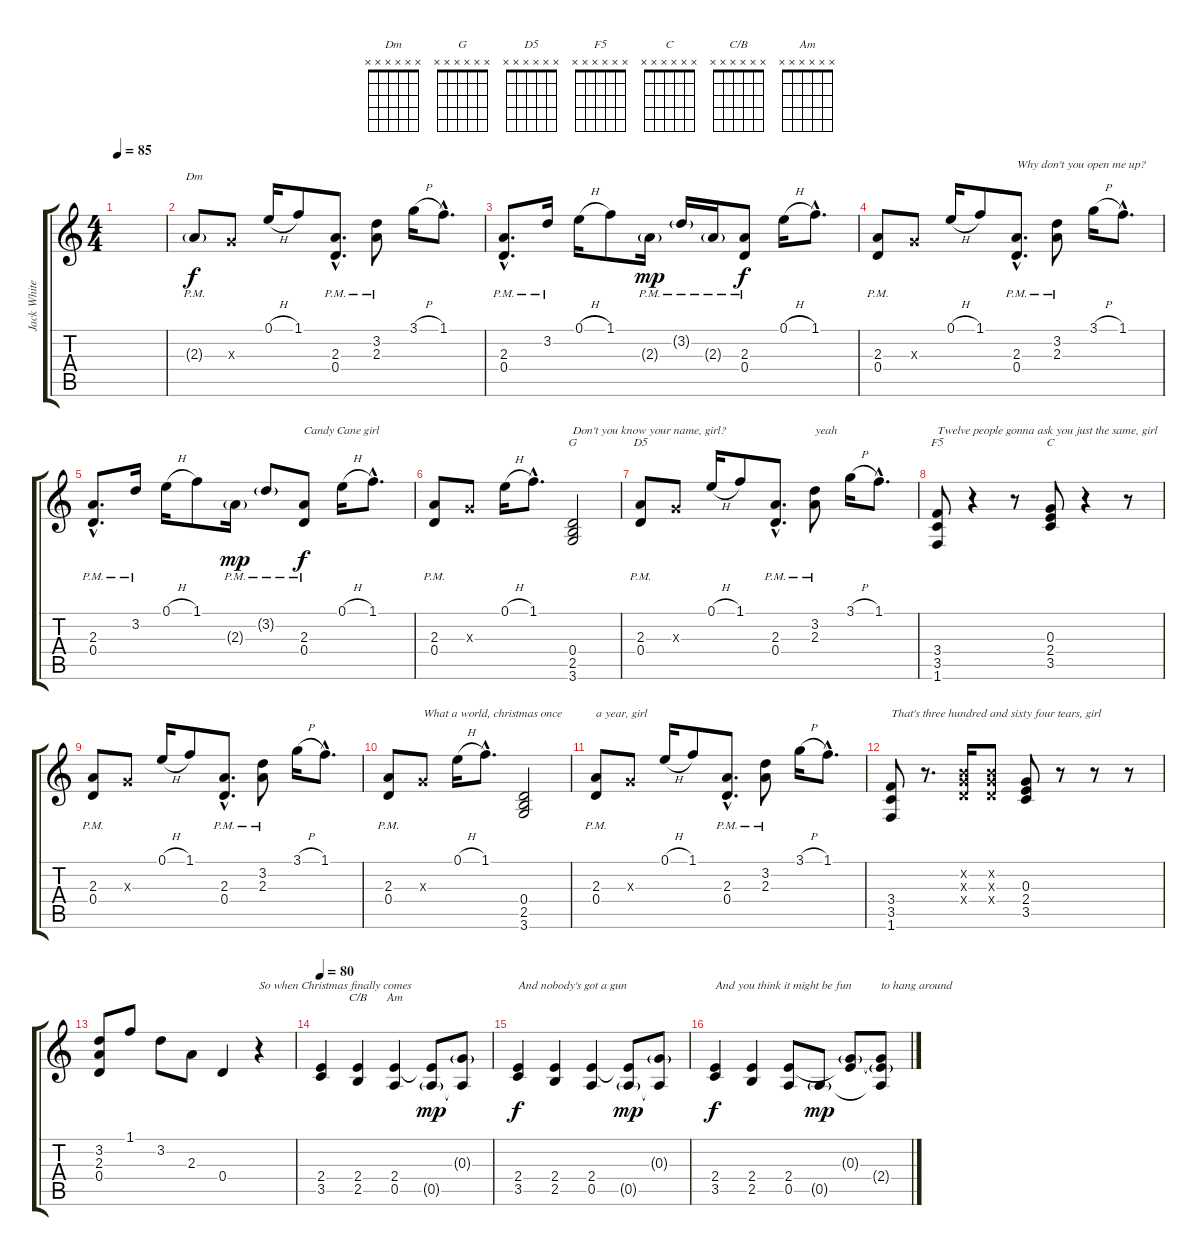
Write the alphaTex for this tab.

\track ("Jack White" "Jack White") {instrument distortionguitar}
\staff {score tabs}
\tuning (E4 B3 G3 D3 A2 E2) {hide}
\chord ("Dm" x x x x x x)
\chord ("G" x x x x x x)
\chord ("D5" x x x x x x)
\chord ("F5" x x x x x x)
\chord ("C" x x x x x x)
\chord ("C/B" x x x x x x)
\chord ("Am" x x x x x x)
\ts (4 4)
\tempo 85
\clef g2
\ks c
|
2.3{g pm}.8{ch "Dm"} 0.3{x}.8{dy f} 0.1{h}.16 1.1.8 (2.3{hac pm} 0.4{hac pm}).8{d} (3.2{pm} 2.3{pm}).8 3.1{h}.16 1.1{hac}.8{d} |
(2.3{hac pm} 0.4{hac pm}).8{d} 3.2{pm}.16 0.1{h}.16 1.1.8 2.3{g pm}.16{dy mp} 3.2{g pm}.16 2.3{g pm}.16 (2.3{pm} 0.4{pm}).8{dy f} 0.1{h}.16 1.1{hac}.8{d} |
(2.3{pm} 0.4{pm}).8 0.3{x}.8 0.1{h}.16 1.1.8 (2.3{hac pm} 0.4{hac pm}).8{d txt "Why don't you open me up?"} (3.2{pm} 2.3{pm}).8 3.1{h}.16 1.1{hac}.8{d} |
(2.3{hac pm} 0.4{hac pm}).8{d} 3.2{pm}.16 0.1{h}.16 1.1.8 2.3{g pm}.16{dy mp} 3.2{g pm}.8 (2.3{pm} 0.4{pm}).8{txt "Candy Cane girl" dy f} 0.1{h}.16 1.1{hac}.8{d} |
(2.3{pm} 0.4{pm}).8 0.3{x}.8 0.1{h}.16 1.1{hac}.8{d} (0.4 2.5 3.6).2{ch "G" txt "Don't you know your name, girl?"} |
(2.3{pm} 0.4{pm}).8{ch "D5"} 0.3{x}.8 0.1{h}.16 1.1.8 (2.3{hac pm} 0.4{hac pm}).8{d} (3.2{pm} 2.3{pm}).8{txt "yeah"} 3.1{h}.16 1.1{hac}.8{d} |
(3.4 3.5 1.6).8{ch "F5" txt "Twelve people gonna ask you just the same, girl"} r.4 r.8 (0.3 2.4 3.5).8{ch "C"} r.4 r.8 |
(2.3{pm} 0.4{pm}).8 0.3{x}.8 0.1{h}.16 1.1.8 (2.3{hac pm} 0.4{hac pm}).8{d} (3.2{pm} 2.3{pm}).8 3.1{h}.16 1.1{hac}.8{d} |
(2.3{pm} 0.4{pm}).8 0.3{x}.8{txt "What a world, christmas once"} 0.1{h}.16 1.1{hac}.8{d} (0.4 2.5 3.6).2 |
(2.3{pm} 0.4{pm}).8{txt "a year, girl"} 0.3{x}.8 0.1{h}.16 1.1.8 (2.3{hac pm} 0.4{hac pm}).8{d} (3.2{pm} 2.3{pm}).8 3.1{h}.16 1.1{hac}.8{d} |
(3.4 3.5 1.6).8{txt "That's three hundred and sixty four tears, girl"} r.8{d} (0.2{x} 0.3{x} 0.4{x}).16 (0.2{x} 0.3{x} 0.4{x}).8 (0.3 2.4 3.5).8 r.8 r.8 r.8 |
(3.2 2.3 0.4).8 1.1.8 3.2.8 2.3.8 0.4.4 r.4{txt "So when Christmas finally comes"} |
\tempo 80
(2.4 3.5).4 (2.4 2.5).4{ch "C/B"} (2.4 0.5).4{ch "Am"} (2.4{t} 0.5{g}).8{dy mp} (0.3{g} 0.5{t}).8 |
(2.4 3.5).4{txt "And nobody's got a gun" dy f} (2.4 2.5).4 (2.4 0.5).4 (2.4{t} 0.5{g}).8{dy mp} (0.3{g} 0.5{t}).8 |
(2.4 3.5).4{txt "And you think it might be fun" dy f} (2.4 2.5).4 (2.4 0.5).8 0.5{g}.8{dy mp} (0.3{g} 2.4{t}).8 (0.3{t} 2.4{g} 0.5{t}).8{txt "to hang around"}
